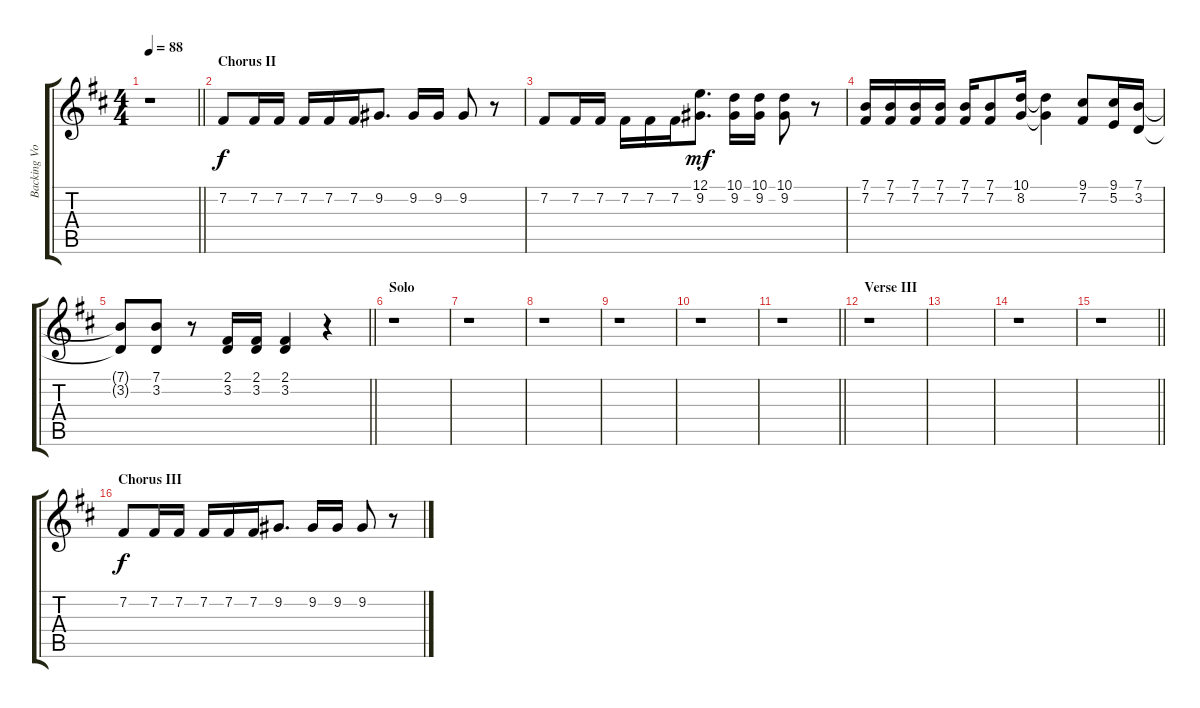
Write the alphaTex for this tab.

\track ("Backing Vocals" "Backing Vo") {instrument altosax}
\staff {score tabs}
\tuning (E4 B3 G3 D3 A2 E2) {hide}
\ts (4 4)
\tempo 88
\clef g2
\barLineRight lightlight
\ks d
r.1{dy mf} |
\section ("" "Chorus II")
7.2.8{dy f} 7.2.16 7.2.16 7.2.16 7.2.16 7.2.16 9.2.8{d} 9.2.16 9.2.16 9.2.8 r.8 |
7.2.8 7.2.16 7.2.16 7.2.16 7.2.16 7.2.16 (12.1 9.2).8{d dy mf} (10.1 9.2).16 (10.1 9.2).16 (10.1 9.2).8 r.8 |
(7.1 7.2).16 (7.1 7.2).16 (7.1 7.2).16 (7.1 7.2).16 (7.1 7.2).16 (7.1 7.2).8 (10.1 8.2).16 (10.1{t} 8.2{t}).4 (9.1 7.2).8 (9.1 5.2).16 (7.1 3.2).16 |
\barLineRight lightlight
(7.1{t} 3.2{t}).8 (7.1 3.2).8 r.8 (2.1 3.2).16 (2.1 3.2).16 (2.1 3.2).4 r.4 |
\section ("" "Solo")
r.1 |
r.1 |
r.1 |
r.1 |
r.1 |
\barLineRight lightlight
r.1 |
\section ("" "Verse III")
r.1 |
|
r.1 |
\barLineRight lightlight
r.1 |
\section ("" "Chorus III")
7.2.8{dy f} 7.2.16 7.2.16 7.2.16 7.2.16 7.2.16 9.2.8{d} 9.2.16 9.2.16 9.2.8 r.8
